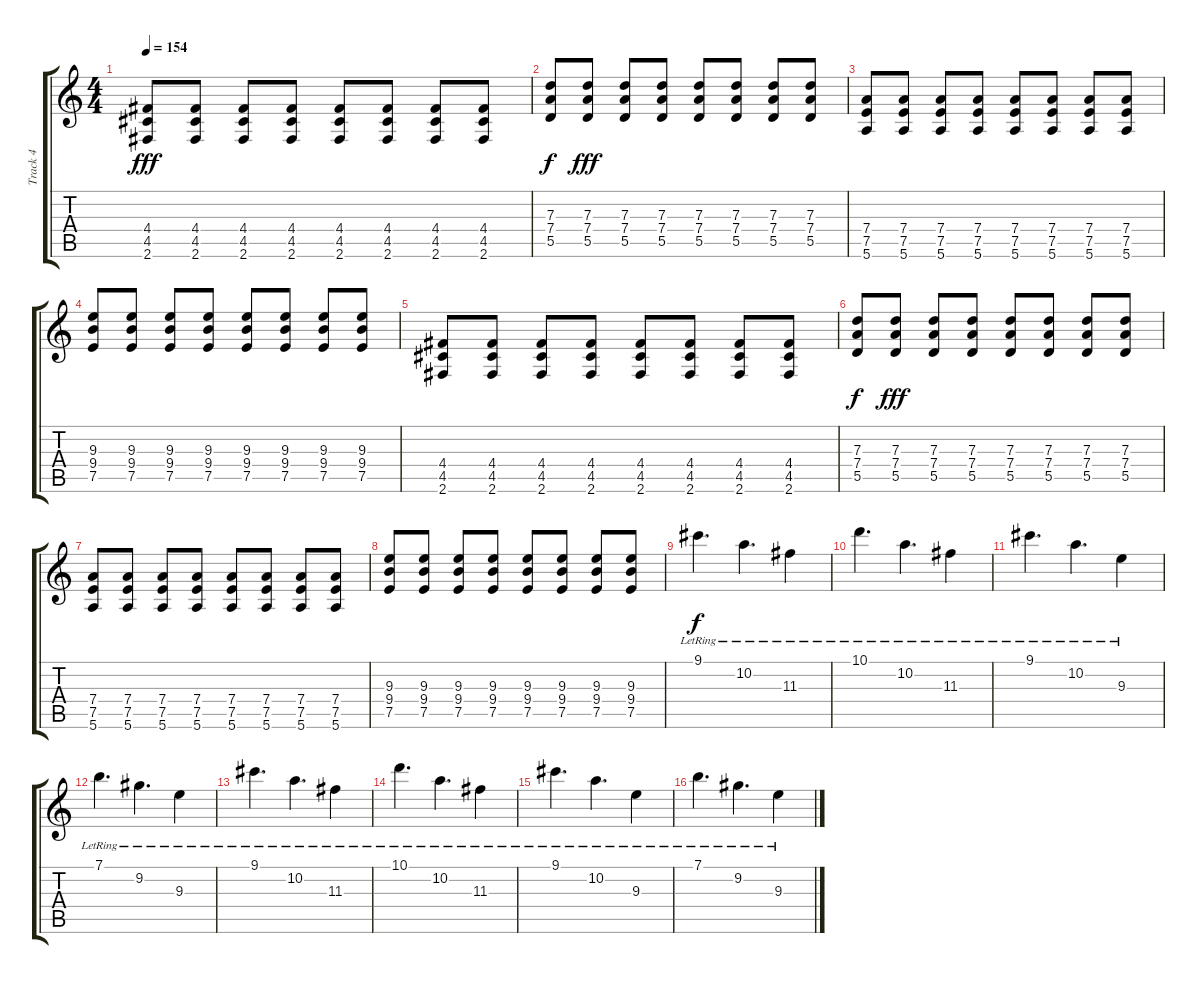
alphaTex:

\track ("Track 4" "Track 4") {instrument overdrivenguitar}
\staff {score tabs}
\tuning (E4 B3 G3 D3 A2 E2) {hide}
\ts (4 4)
\tempo 154
\clef g2
\ks c
(4.4 4.5 2.6).8{dy fff} (4.4 4.5 2.6).8 (4.4 4.5 2.6).8 (4.4 4.5 2.6).8 (4.4 4.5 2.6).8 (4.4 4.5 2.6).8 (4.4 4.5 2.6).8 (4.4 4.5 2.6).8 |
(7.3 7.4 5.5).8{dy f} (7.3 7.4 5.5).8{dy fff} (7.3 7.4 5.5).8 (7.3 7.4 5.5).8 (7.3 7.4 5.5).8 (7.3 7.4 5.5).8 (7.3 7.4 5.5).8 (7.3 7.4 5.5).8 |
(7.4 7.5 5.6).8 (7.4 7.5 5.6).8 (7.4 7.5 5.6).8 (7.4 7.5 5.6).8 (7.4 7.5 5.6).8 (7.4 7.5 5.6).8 (7.4 7.5 5.6).8 (7.4 7.5 5.6).8 |
(9.3 9.4 7.5).8 (9.3 9.4 7.5).8 (9.3 9.4 7.5).8 (9.3 9.4 7.5).8 (9.3 9.4 7.5).8 (9.3 9.4 7.5).8 (9.3 9.4 7.5).8 (9.3 9.4 7.5).8 |
(4.4 4.5 2.6).8 (4.4 4.5 2.6).8 (4.4 4.5 2.6).8 (4.4 4.5 2.6).8 (4.4 4.5 2.6).8 (4.4 4.5 2.6).8 (4.4 4.5 2.6).8 (4.4 4.5 2.6).8 |
(7.3 7.4 5.5).8{dy f} (7.3 7.4 5.5).8{dy fff} (7.3 7.4 5.5).8 (7.3 7.4 5.5).8 (7.3 7.4 5.5).8 (7.3 7.4 5.5).8 (7.3 7.4 5.5).8 (7.3 7.4 5.5).8 |
(7.4 7.5 5.6).8 (7.4 7.5 5.6).8 (7.4 7.5 5.6).8 (7.4 7.5 5.6).8 (7.4 7.5 5.6).8 (7.4 7.5 5.6).8 (7.4 7.5 5.6).8 (7.4 7.5 5.6).8 |
(9.3 9.4 7.5).8 (9.3 9.4 7.5).8 (9.3 9.4 7.5).8 (9.3 9.4 7.5).8 (9.3 9.4 7.5).8 (9.3 9.4 7.5).8 (9.3 9.4 7.5).8 (9.3 9.4 7.5).8 |
9.1{lr}.4{d dy f instrument electricguitarclean} 10.2{lr}.4{d} 11.3{lr}.4 |
10.1{lr}.4{d} 10.2{lr}.4{d} 11.3{lr}.4 |
9.1{lr}.4{d} 10.2{lr}.4{d} 9.3{lr}.4 |
7.1{lr}.4{d} 9.2{lr}.4{d} 9.3{lr}.4 |
9.1{lr}.4{d instrument electricguitarclean} 10.2{lr}.4{d} 11.3{lr}.4 |
10.1{lr}.4{d} 10.2{lr}.4{d} 11.3{lr}.4 |
9.1{lr}.4{d} 10.2{lr}.4{d} 9.3{lr}.4 |
7.1{lr}.4{d} 9.2{lr}.4{d} 9.3{lr}.4
